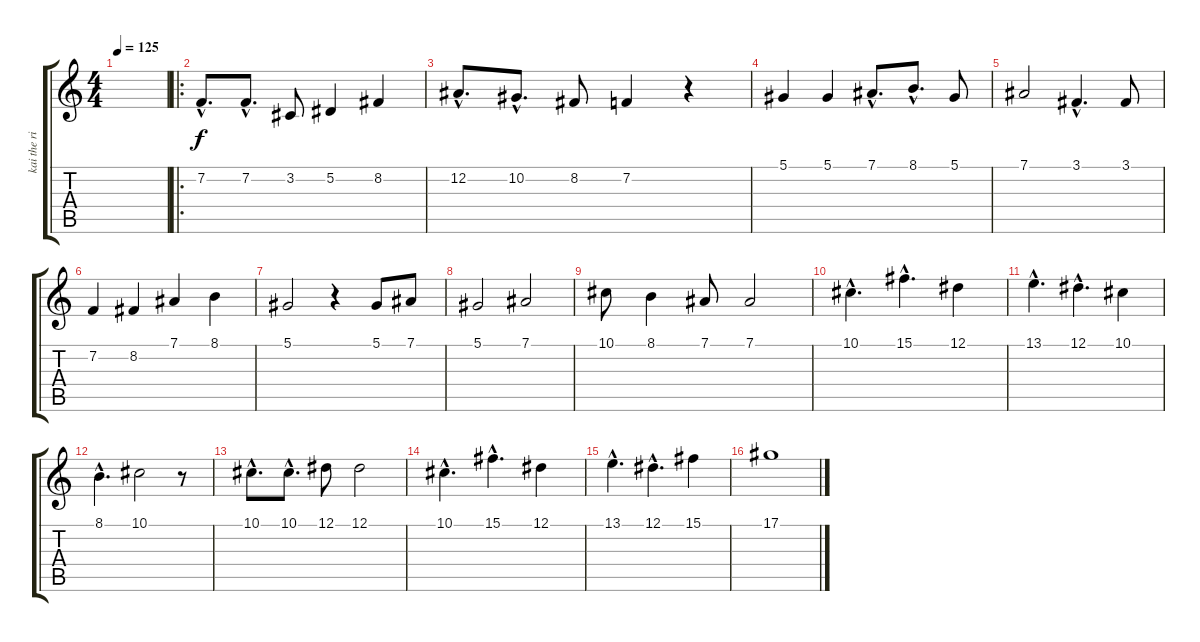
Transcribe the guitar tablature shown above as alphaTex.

\track ("kai the ripper" "kai the ri") {instrument cello}
\staff {score tabs}
\tuning (Eb4 Bb3 Gb3 Db3 Ab2 Eb2) {hide}
\ts (4 4)
\tempo 125
\clef g2
\ks c
|
\ro
7.2{hac}.8{d} 7.2{hac}.8{d} 3.2.8 5.2.4 8.2.4 |
12.2{hac}.8{d} 10.2{hac}.8{d} 8.2.8 7.2.4 r.4 |
5.1.4 5.1.4 7.1{hac}.8{d} 8.1{hac}.8{d} 5.1.8 |
7.1.2 3.1{hac}.4{d} 3.1.8 |
7.2.4 8.2.4 7.1.4 8.1.4 |
5.1.2 r.4 5.1.8 7.1.8 |
5.1.2 7.1.2 |
10.1.8 8.1.4 7.1.8 7.1.2 |
10.1{hac}.4{d} 15.1{hac}.4{d} 12.1.4 |
13.1{hac}.4{d} 12.1{hac}.4{d} 10.1.4 |
8.1{hac}.4{d} 10.1.2 r.8 |
10.1{hac}.8{d} 10.1{hac}.8{d} 12.1.8 12.1.2 |
10.1{hac}.4{d} 15.1{hac}.4{d} 12.1.4 |
13.1{hac}.4{d} 12.1{hac}.4{d} 15.1.4 |
17.1.1
